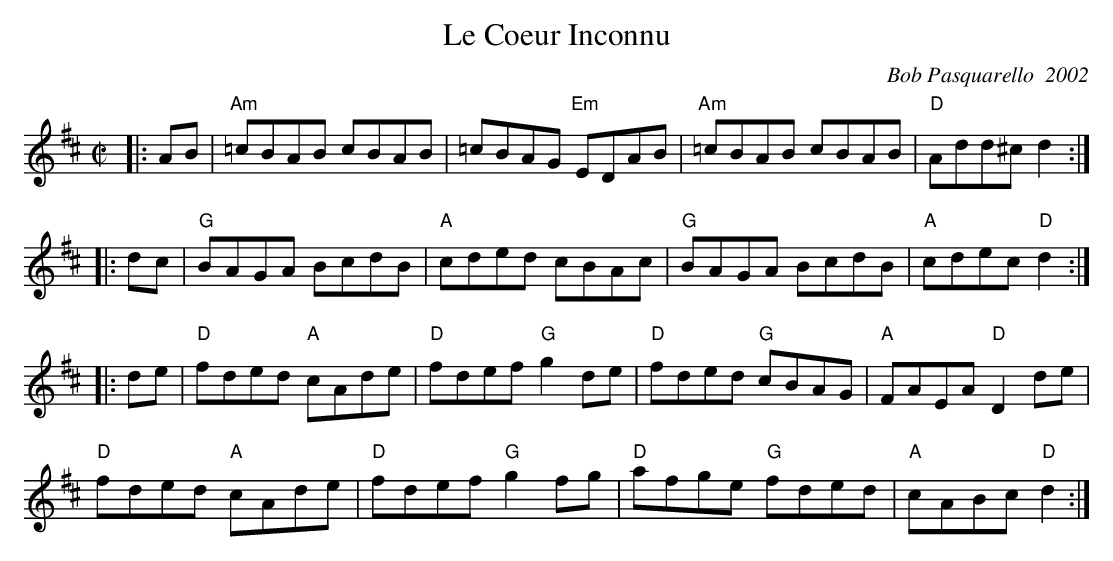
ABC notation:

X:1
T:Coeur Inconnu, Le
C:Bob Pasquarello  2002
M:C|
L:1/8
K:D
|:AB| "Am" =cBAB cBAB| =cBAG "Em" EDAB|"Am" =cBAB cBAB| "D"Add^cd2:|
|:dc| "G" BAGA BcdB| "A" cded cBAc| "G"BAGA BcdB| "A"cdec "D"d2:|
|:de|"D" fded "A"cAde| "D" fdef "G"g2 de|"D" fded "G"cBAG| "A" FAEA "D"D2 de|
"D" fded "A"cAde| "D" fdef "G"g2 fg|"D"afge "G"fded| "A" cABc "D"d2:|
